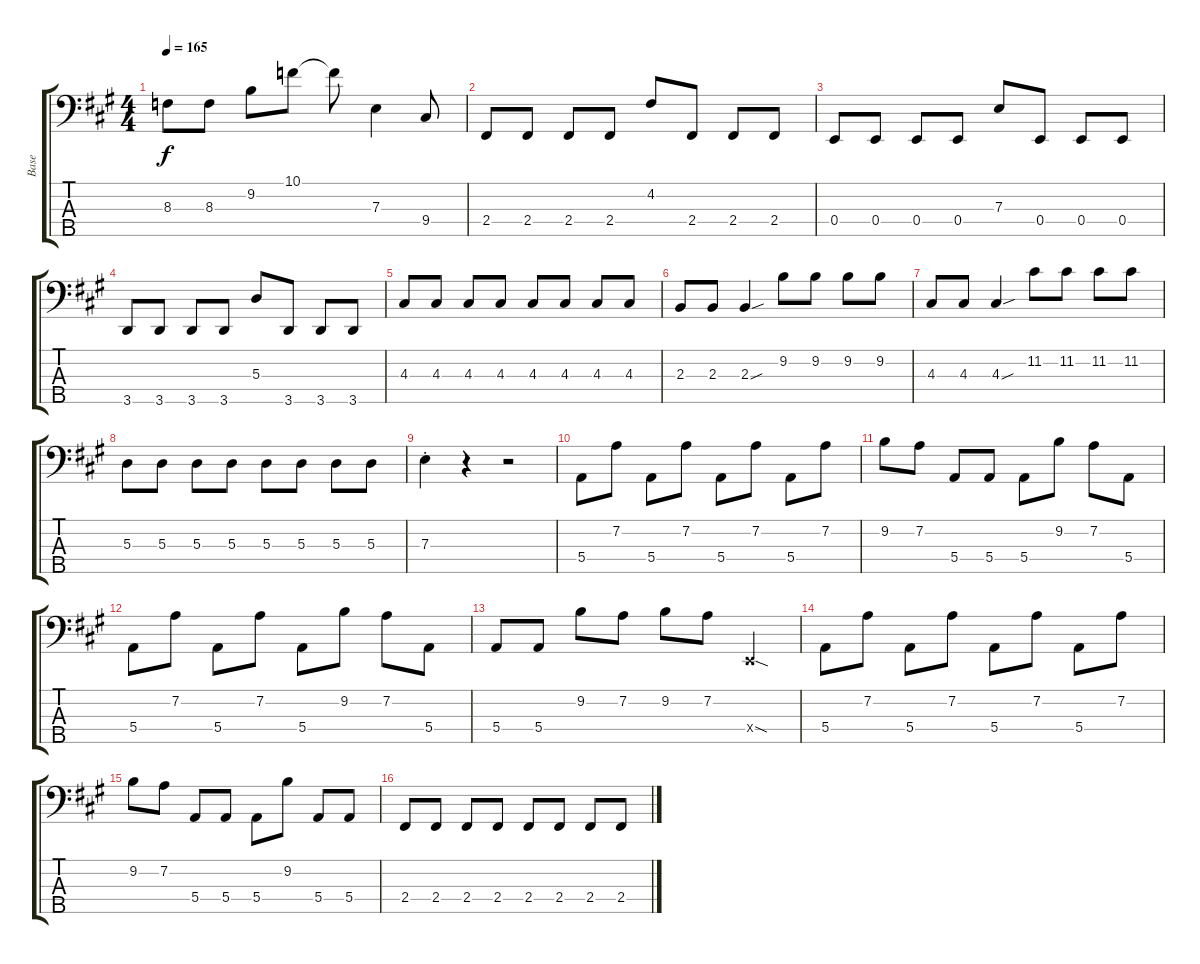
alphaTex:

\track ("Base" "Base") {instrument electricbasspick}
\staff {score tabs}
\tuning (G2 D2 A1 E1 B0) {hide}
\ts (4 4)
\tempo 165
\clef f4
\ks a
8.3.8{dy f} 8.3.8 9.2.8 10.1.8 10.1{t}.8 7.3.4 9.4.8 |
2.4.8 2.4.8 2.4.8 2.4.8 4.2.8 2.4.8 2.4.8 2.4.8 |
0.4.8 0.4.8 0.4.8 0.4.8 7.3.8 0.4.8 0.4.8 0.4.8 |
3.5.8 3.5.8 3.5.8 3.5.8 5.3.8 3.5.8 3.5.8 3.5.8 |
4.3.8 4.3.8 4.3.8 4.3.8 4.3.8 4.3.8 4.3.8 4.3.8 |
2.3.8 2.3.8 2.3{sou}.4 9.2.8 9.2.8 9.2.8 9.2.8 |
4.3.8 4.3.8 4.3{sou}.4 11.2.8 11.2.8 11.2.8 11.2.8 |
5.3.8 5.3.8 5.3.8 5.3.8 5.3.8 5.3.8 5.3.8 5.3.8 |
7.3{st}.4 r.4 r.2 |
5.4.8 7.2.8 5.4.8 7.2.8 5.4.8 7.2.8 5.4.8 7.2.8 |
9.2.8 7.2.8 5.4.8 5.4.8 5.4.8 9.2.8 7.2.8 5.4.8 |
5.4.8 7.2.8 5.4.8 7.2.8 5.4.8 9.2.8 7.2.8 5.4.8 |
5.4.8 5.4.8 9.2.8 7.2.8 9.2.8 7.2.8 0.4{sod x}.4 |
5.4.8 7.2.8 5.4.8 7.2.8 5.4.8 7.2.8 5.4.8 7.2.8 |
9.2.8 7.2.8 5.4.8 5.4.8 5.4.8 9.2.8 5.4.8 5.4.8 |
2.4.8 2.4.8 2.4.8 2.4.8 2.4.8 2.4.8 2.4.8 2.4.8
